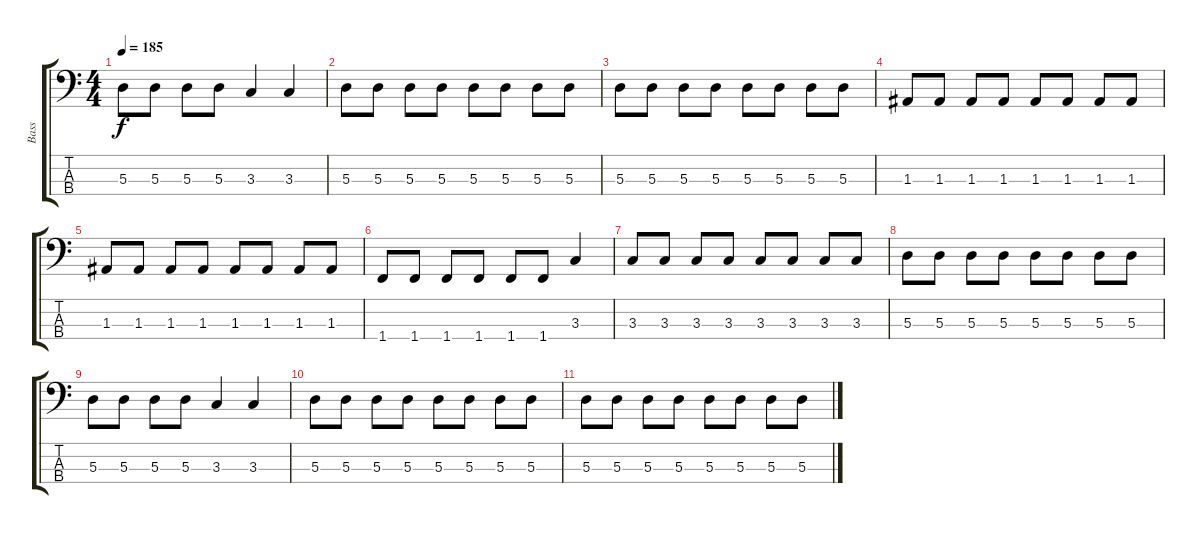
\track ("Bass" "Bass") {instrument electricbasspick}
\staff {score tabs}
\tuning (G2 D2 A1 E1) {hide}
\ts (4 4)
\tempo 185
\clef f4
\ks c
5.3.8{dy f} 5.3.8 5.3.8 5.3.8 3.3.4 3.3.4 |
5.3.8 5.3.8 5.3.8 5.3.8 5.3.8 5.3.8 5.3.8 5.3.8 |
5.3.8 5.3.8 5.3.8 5.3.8 5.3.8 5.3.8 5.3.8 5.3.8 |
1.3.8 1.3.8 1.3.8 1.3.8 1.3.8 1.3.8 1.3.8 1.3.8 |
1.3.8 1.3.8 1.3.8 1.3.8 1.3.8 1.3.8 1.3.8 1.3.8 |
1.4.8 1.4.8 1.4.8 1.4.8 1.4.8 1.4.8 3.3.4 |
3.3.8 3.3.8 3.3.8 3.3.8 3.3.8 3.3.8 3.3.8 3.3.8 |
5.3.8 5.3.8 5.3.8 5.3.8 5.3.8 5.3.8 5.3.8 5.3.8 |
5.3.8 5.3.8 5.3.8 5.3.8 3.3.4 3.3.4 |
5.3.8 5.3.8 5.3.8 5.3.8 5.3.8 5.3.8 5.3.8 5.3.8 |
5.3.8 5.3.8 5.3.8 5.3.8 5.3.8 5.3.8 5.3.8 5.3.8
